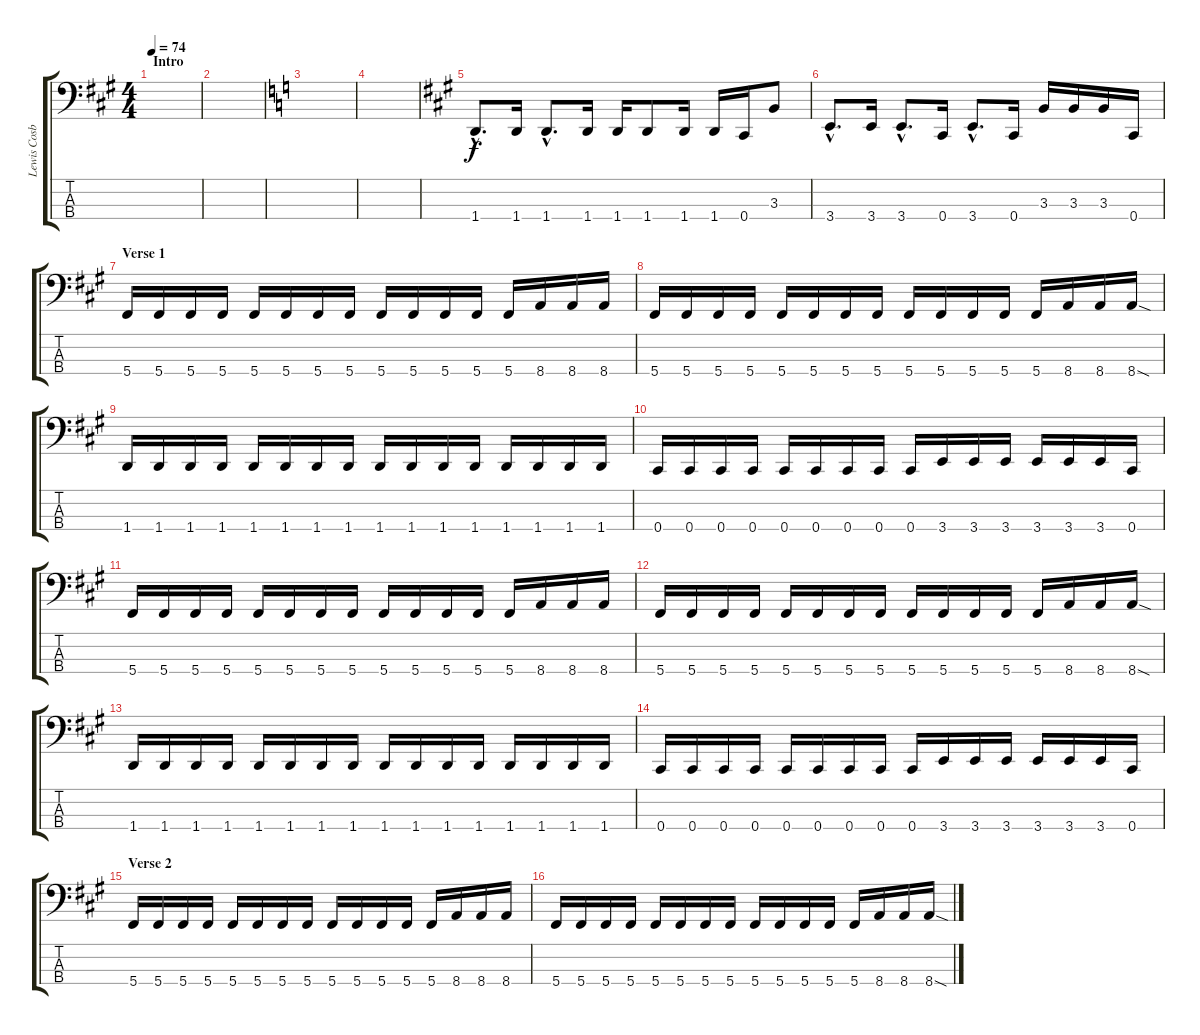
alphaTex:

\track ("Lewis Cosby" "Lewis Cosb") {instrument electricbassfinger}
\staff {score tabs}
\tuning (Gb2 Db2 Ab1 Db1) {hide}
\ts (4 4)
\section ("" "Intro")
\tempo 74
\clef f4
\ks f#minor
|
|
\ks c
|
|
\ks f#minor
1.4{hac}.8{d} 1.4.16 1.4{hac}.8{d} 1.4.16 1.4.16 1.4.8 1.4.16 1.4.16 0.4.16 3.3.8 |
3.4{hac}.8{d} 3.4.16 3.4{hac}.8{d} 0.4.16 3.4{hac}.8{d} 0.4.16 3.3.16 3.3.16 3.3.16 0.4.16 |
\section ("" "Verse 1")
5.4.16 5.4.16 5.4.16 5.4.16 5.4.16 5.4.16 5.4.16 5.4.16 5.4.16 5.4.16 5.4.16 5.4.16 5.4.16 8.4.16 8.4.16 8.4.16 |
5.4.16 5.4.16 5.4.16 5.4.16 5.4.16 5.4.16 5.4.16 5.4.16 5.4.16 5.4.16 5.4.16 5.4.16 5.4.16 8.4.16 8.4.16 8.4{sod}.16 |
1.4.16 1.4.16 1.4.16 1.4.16 1.4.16 1.4.16 1.4.16 1.4.16 1.4.16 1.4.16 1.4.16 1.4.16 1.4.16 1.4.16 1.4.16 1.4.16 |
0.4.16 0.4.16 0.4.16 0.4.16 0.4.16 0.4.16 0.4.16 0.4.16 0.4.16 3.4.16 3.4.16 3.4.16 3.4.16 3.4.16 3.4.16 0.4.16 |
5.4.16 5.4.16 5.4.16 5.4.16 5.4.16 5.4.16 5.4.16 5.4.16 5.4.16 5.4.16 5.4.16 5.4.16 5.4.16 8.4.16 8.4.16 8.4.16 |
5.4.16 5.4.16 5.4.16 5.4.16 5.4.16 5.4.16 5.4.16 5.4.16 5.4.16 5.4.16 5.4.16 5.4.16 5.4.16 8.4.16 8.4.16 8.4{sod}.16 |
1.4.16 1.4.16 1.4.16 1.4.16 1.4.16 1.4.16 1.4.16 1.4.16 1.4.16 1.4.16 1.4.16 1.4.16 1.4.16 1.4.16 1.4.16 1.4.16 |
0.4.16 0.4.16 0.4.16 0.4.16 0.4.16 0.4.16 0.4.16 0.4.16 0.4.16 3.4.16 3.4.16 3.4.16 3.4.16 3.4.16 3.4.16 0.4.16 |
\section ("" "Verse 2")
5.4.16 5.4.16 5.4.16 5.4.16 5.4.16 5.4.16 5.4.16 5.4.16 5.4.16 5.4.16 5.4.16 5.4.16 5.4.16 8.4.16 8.4.16 8.4.16 |
5.4.16 5.4.16 5.4.16 5.4.16 5.4.16 5.4.16 5.4.16 5.4.16 5.4.16 5.4.16 5.4.16 5.4.16 5.4.16 8.4.16 8.4.16 8.4{sod}.16
